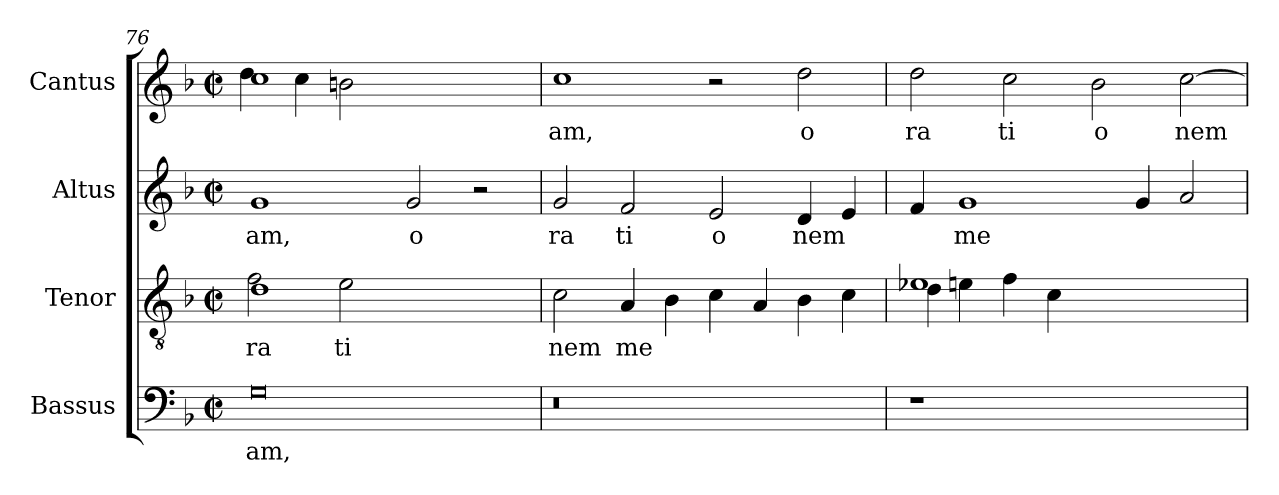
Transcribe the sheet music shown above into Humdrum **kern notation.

**kern	**text	**kern	**text	**kern	**text	**kern	**text
*part4	*part4	*part3	*part3	*part2	*part2	*part1	*part1
*staff4	*staff4	*staff3	*staff3	*staff2	*staff2	*staff1	*staff1
*I"Bassus	*	*I"Tenor	*	*I"Altus	*	*I"Cantus	*
!!LO:LB:g=z
*clefF4	*	*clefGv2	*	*clefG2	*	*clefG2	*
*k[b-]	*	*k[b-]	*	*k[b-]	*	*k[b-]	*
*F:	*	*F:	*	*F:	*	*F:	*
*M2/2	*	*M2/2	*	*M2/2	*	*M2/2	*
*met(c|)	*	*met(c|)	*	*met(c|)	*	*met(c|)	*
=76	=76	=76	=76	=76	=76	=76	=76
!LO:N:vis=0	!LO:LY:b:cj	!	!LO:LY:b:cj	!	!	!	!
*	*	*^	*	*	*	*	*
!	!	!	!	!LO:LY:b:cj	!	!LO:LY:b:cj	!	!
*	*	*	*	*	*	*	*^	*
1G	am,	1d	2f\	ra	1g	am,	1cc	4dd\	.
.	.	.	.	.	.	.	.	4cc\	.
!	!	!	!	!LO:LY:b:cj	!	!	!	!	!
.	.	.	2e\	ti	.	.	.	2b\	.
!	!	!	!	!	!	!LO:LY:b:cj	!	!	!
1ryy	.	1ryy	1ryy	.	2g/	o	1ryy	1ryy	.
.	.	.	.	.	2r	.	.	.	.
*	*	*v	*v	*	*	*	*v	*v	*
=77	=77	=77	=77	=77	=77	=77	=77
!	!	!	!LO:LY:b:cj	!	!LO:LY:b:cj	!	!LO:LY:b:cj
0r	.	2c\	nem	2g/	ra	1cc	-am,
!	!	!	!LO:LY:b	!	!LO:LY:b:cj	!	!
.	.	4A/	me	2f/	ti	.	.
.	.	4B-\	.	.	.	.	.
!	!	!	!	!	!LO:LY:b:cj	!	!
.	.	4c\	.	2e/	o	2r	.
.	.	4A/	.	.	.	.	.
!	!	!	!	!	!LO:LY:b	!	!LO:LY:b:cj
.	.	4B-\	.	4d/	nem	2dd\	o
.	.	4c\	.	4e/	.	.	.
=78	=78	=78	=78	=78	=78	=78	=78
*	*	*^	*	*	*	*	*
!	!	!	!	!	!	!	!	!LO:LY:b:cj
1r	.	1e-X	4d\	.	4f/	.	2dd\	ra
!	!	!	!	!	!	!LO:LY:b:cj	!	!
.	.	.	4e\	.	1g	me	.	.
!	!	!	!	!	!	!	!	!LO:LY:b:cj
.	.	.	4f\	.	.	.	2cc\	ti
.	.	.	4c\	.	.	.	.	.
!	!	!	!	!	!	!	!	!LO:LY:b:cj
1ryy	.	1ryy	1ryy	.	.	.	2b-\	o
.	.	.	.	.	4g/	.	.	.
!	!	!	!	!	!	!	!	!LO:LY:b
.	.	.	.	.	2a/	.	[>2cc\	nem
*	*	*v	*v	*	*	*	*	*
=	=	=	=	=	=	=	=
*-	*-	*-	*-	*-	*-	*-	*-
